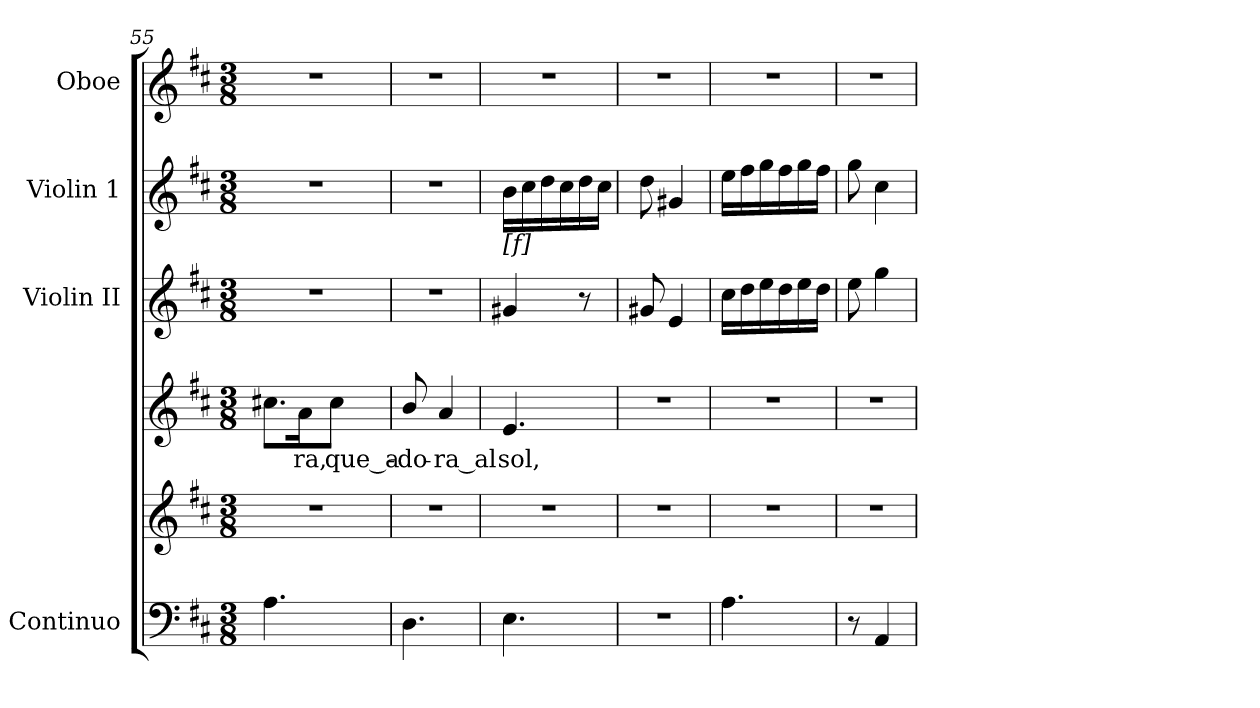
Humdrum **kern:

**kern	**kern	**kern	**text	**kern	**kern	**kern
*part5	*part5	*part4	*part4	*part3	*part2	*part1
*staff6	*staff5	*staff4	*staff4	*staff3	*staff2	*staff1
*I"Continuo	*	*I""Contr- alto"	*	*I"Violin II	*I"Violin 1	*I"Oboe
*I'Cont.	*	*I'A.	*	*I'Vln. II	*I'Vln. 1	*I'Ob.
*clefF4	*clefG2	*clefG2	*	*clefG2	*clefG2	*clefG2
*k[f#c#]	*k[f#c#]	*k[f#c#]	*	*k[f#c#]	*k[f#c#]	*k[f#c#]
*D:	*D:	*D:	*	*D:	*D:	*D:
*M3/8	*M3/8	*M3/8	*	*M3/8	*M3/8	*M3/8
=55	=55	=55	=55	=55	=55	=55
!	!LO:N:vis=1	!	!	!LO:N:vis=1	!LO:N:vis=1	!LO:N:vis=1
4.Ai\	4.r	8.cc#Xi\L	.	4.r	4.r	4.r
!	!	!	!LO:LY:b:color=#000000	!	!	!
.	.	16ai\K	-ra,	.	.	.
!	!	!	!LO:LY:b:color=#000000	!	!	!
.	.	8cc#i\J	que_a-	.	.	.
=56	=56	=56	=56	=56	=56	=56
!	!LO:N:vis=1	!	!	!	!	!
!	!	!	!LO:LY:b:color=#000000	!LO:N:vis=1	!LO:N:vis=1	!LO:N:vis=1
4.Di\	4.r	8bi/	-do-	4.r	4.r	4.r
!	!	!	!LO:LY:b:color=#000000	!	!	!
.	.	4ai/	-ra_al	.	.	.
=57	=57	=57	=57	=57	=57	=57
!	!LO:N:vis=1	!	!	!	!	!
!	!	!	!	!	!LO:TX:b:t=[f]	!
!	!	!	!LO:LY:b:color=#000000	!	!	!LO:N:vis=1
4.Ei\	4.r	4.ei/	sol,	4g#Xi/	16bi\LL	4.r
.	.	.	.	.	16cc#i\	.
.	.	.	.	.	16ddi\	.
.	.	.	.	.	16cc#i\	.
.	.	.	.	8r	16ddi\	.
.	.	.	.	.	16cc#i\JJ	.
=58	=58	=58	=58	=58	=58	=58
!LO:N:vis=1	!LO:N:vis=1	!LO:N:vis=1	!	!	!	!LO:N:vis=1
4.r	4.r	4.r	.	8g#Xi/	8ddi\	4.r
.	.	.	.	4ei/	4g#Xi/	.
!!LO:LB:g=z
=59	=59	=59	=59	=59	=59	=59
!	!LO:N:vis=1	!LO:N:vis=1	!	!	!	!LO:N:vis=1
4.Ai\	4.r	4.r	.	16cc#i\LL	16eei\LL	4.r
.	.	.	.	16ddi\	16ff#i\	.
.	.	.	.	16eei\	16ggi\	.
.	.	.	.	16ddi\	16ff#i\	.
.	.	.	.	16eei\	16ggi\	.
.	.	.	.	16ddi\JJ	16ff#i\JJ	.
=60	=60	=60	=60	=60	=60	=60
!	!LO:N:vis=1	!LO:N:vis=1	!	!	!	!LO:N:vis=1
8r	4.r	4.r	.	8eei\	8ggi\	4.r
4AAi/	.	.	.	4ggi\	4cc#i\	.
=	=	=	=	=	=	=
*-	*-	*-	*-	*-	*-	*-
